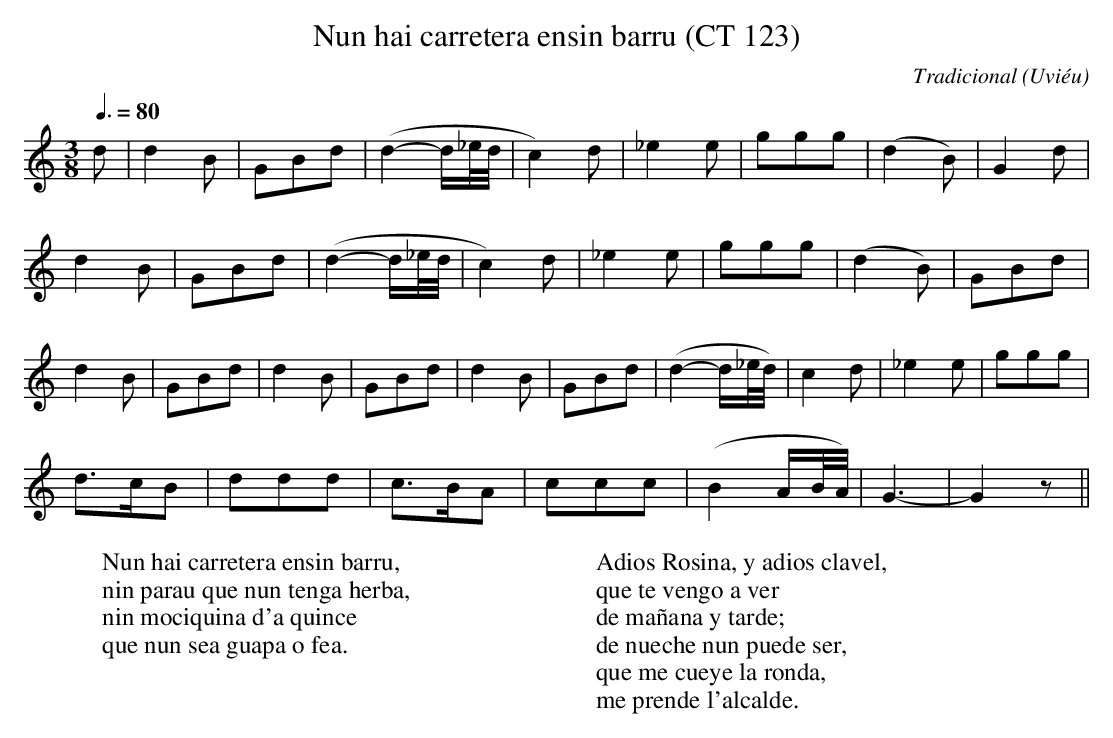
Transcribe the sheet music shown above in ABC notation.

X:1
T:Nun hai carretera ensin barru (CT 123)
C:Tradicional
O:Uviéu
M:3/8
L:1/8
Q:3/8=80
K:C
d|d2B|GBd|(d2- d/2_e/4d/4|c2)d|_e2e|ggg|(d2B)|G2d|
  d2B|GBd|(d2- d/2_e/4d/4|c2)d|_e2e|ggg|(d2B)|GBd|
d2B|GBd|d2B|GBd|d2B|GBd|(d2- d/2_e/4d/4)|c2d|_e2e|ggg|
d3/2c/2B|ddd|c3/2B/2A|ccc|(B2 A/2B/4A/4)|G3-|G2z||
W:Nun hai carretera ensin barru,
W:nin parau que nun tenga herba,
W:nin mociquina d'a quince
W:que nun sea guapa o fea.
W:
W:Adios Rosina, y adios clavel,
W:que te vengo a ver
W:de mañana y tarde;
W:de nueche nun puede ser,
W:que me cueye la ronda,
W:me prende l'alcalde.
W:
